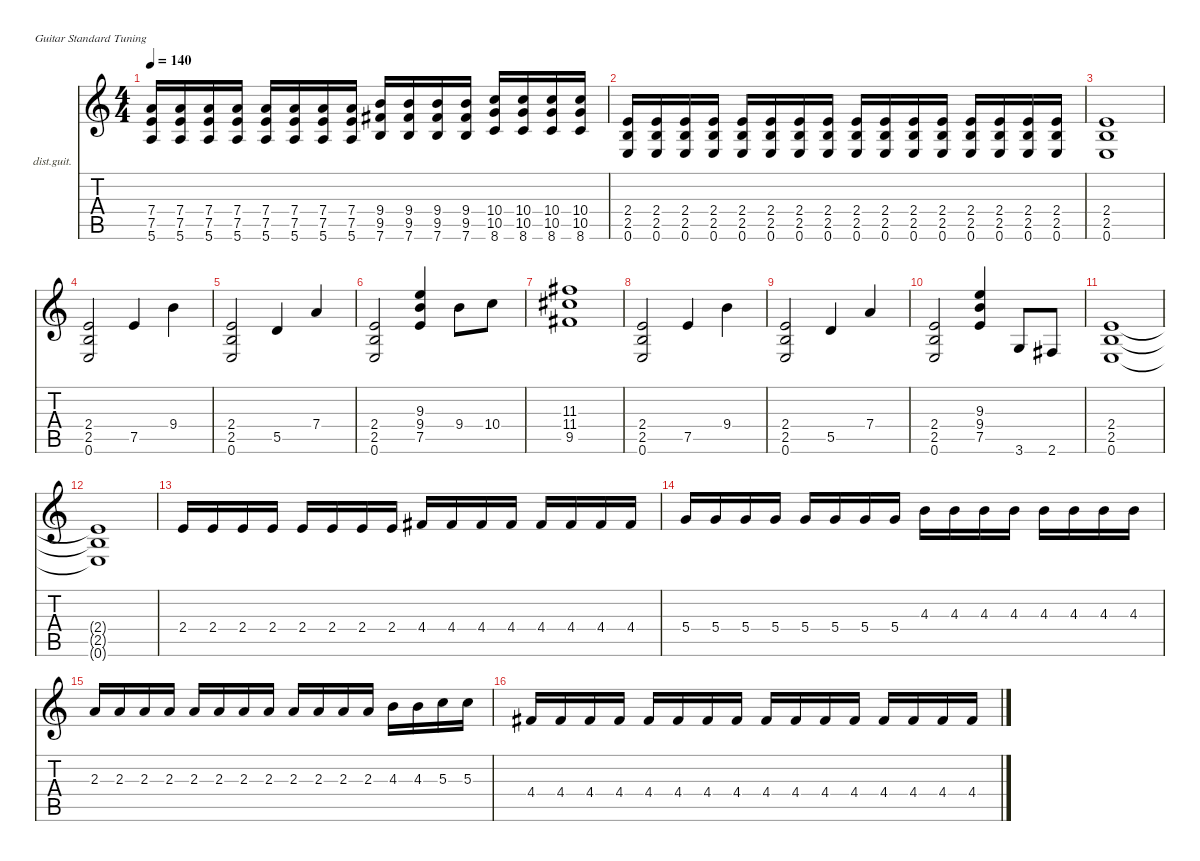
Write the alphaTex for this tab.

\defaultSystemsLayout 4
\hideDynamics
\bracketExtendMode nobrackets
\firstSystemTrackNameOrientation horizontal
\otherSystemsTrackNameOrientation horizontal
\track ("Lead Guitar" "dist.guit.") {instrument distortionguitar}
\staff {score tabs}
\tuning (E4 B3 G3 D3 A2 E2)
\ts (4 4)
\tempo 140
\clef g2
\ks c
(5.6 7.5 7.4).16{dy mf} (5.6 7.5 7.4).16 (5.6 7.5 7.4).16 (5.6 7.5 7.4).16 (5.6 7.5 7.4).16 (5.6 7.5 7.4).16 (5.6 7.5 7.4).16 (5.6 7.5 7.4).16 (7.6 9.5{acc #} 9.4).16 (7.6 9.5{acc #} 9.4).16 (7.6 9.5{acc #} 9.4).16 (7.6 9.5{acc #} 9.4).16 (8.6 10.5 10.4).16 (8.6 10.5 10.4).16 (8.6 10.5 10.4).16 (8.6 10.5 10.4).16 |
(0.6 2.5 2.4).16 (0.6 2.5 2.4).16 (0.6 2.5 2.4).16 (2.4 2.5 0.6).16 (0.6 2.5 2.4).16 (0.6 2.5 2.4).16 (0.6 2.5 2.4).16 (2.4 2.5 0.6).16 (0.6 2.5 2.4).16 (0.6 2.5 2.4).16 (0.6 2.5 2.4).16 (2.4 2.5 0.6).16 (0.6 2.5 2.4).16 (0.6 2.5 2.4).16 (0.6 2.5 2.4).16 (2.4 2.5 0.6).16 |
(2.4 2.5 0.6).1 |
(2.4 2.5 0.6).2 7.5.4 9.4.4 |
(2.4 2.5 0.6).2 5.5.4 7.4.4 |
(2.4 2.5 0.6).2 (7.5 9.4 9.3).4 9.4.8 10.4.8 |
(9.5{acc #} 11.4{acc #} 11.3{acc #}).1 |
(2.4 2.5 0.6).2 7.5.4 9.4.4 |
(2.4 2.5 0.6).2 5.5.4 7.4.4 |
(2.4 2.5 0.6).2 (7.5 9.4 9.3).4 3.6.8 2.6{acc #}.8 |
(2.5 2.4 0.6).1 |
(0.6{t} 2.5{t} 2.4{t}).1 |
2.4.16 2.4.16 2.4.16 2.4.16 2.4.16 2.4.16 2.4.16 2.4.16 4.4{acc #}.16 4.4{acc #}.16 4.4{acc #}.16 4.4{acc #}.16 4.4{acc #}.16 4.4{acc #}.16 4.4{acc #}.16 4.4{acc #}.16 |
5.4.16 5.4.16 5.4.16 5.4.16 5.4.16 5.4.16 5.4.16 5.4.16 4.3.16 4.3.16 4.3.16 4.3.16 4.3.16 4.3.16 4.3.16 4.3.16 |
2.3.16 2.3.16 2.3.16 2.3.16 2.3.16 2.3.16 2.3.16 2.3.16 2.3.16 2.3.16 2.3.16 2.3.16 4.3.16 4.3.16 5.3.16 5.3.16 |
4.4{acc #}.16 4.4{acc #}.16 4.4{acc #}.16 4.4{acc #}.16 4.4{acc #}.16 4.4{acc #}.16 4.4{acc #}.16 4.4{acc #}.16 4.4{acc #}.16 4.4{acc #}.16 4.4{acc #}.16 4.4{acc #}.16 4.4{acc #}.16 4.4{acc #}.16 4.4{acc #}.16 4.4{acc #}.16
